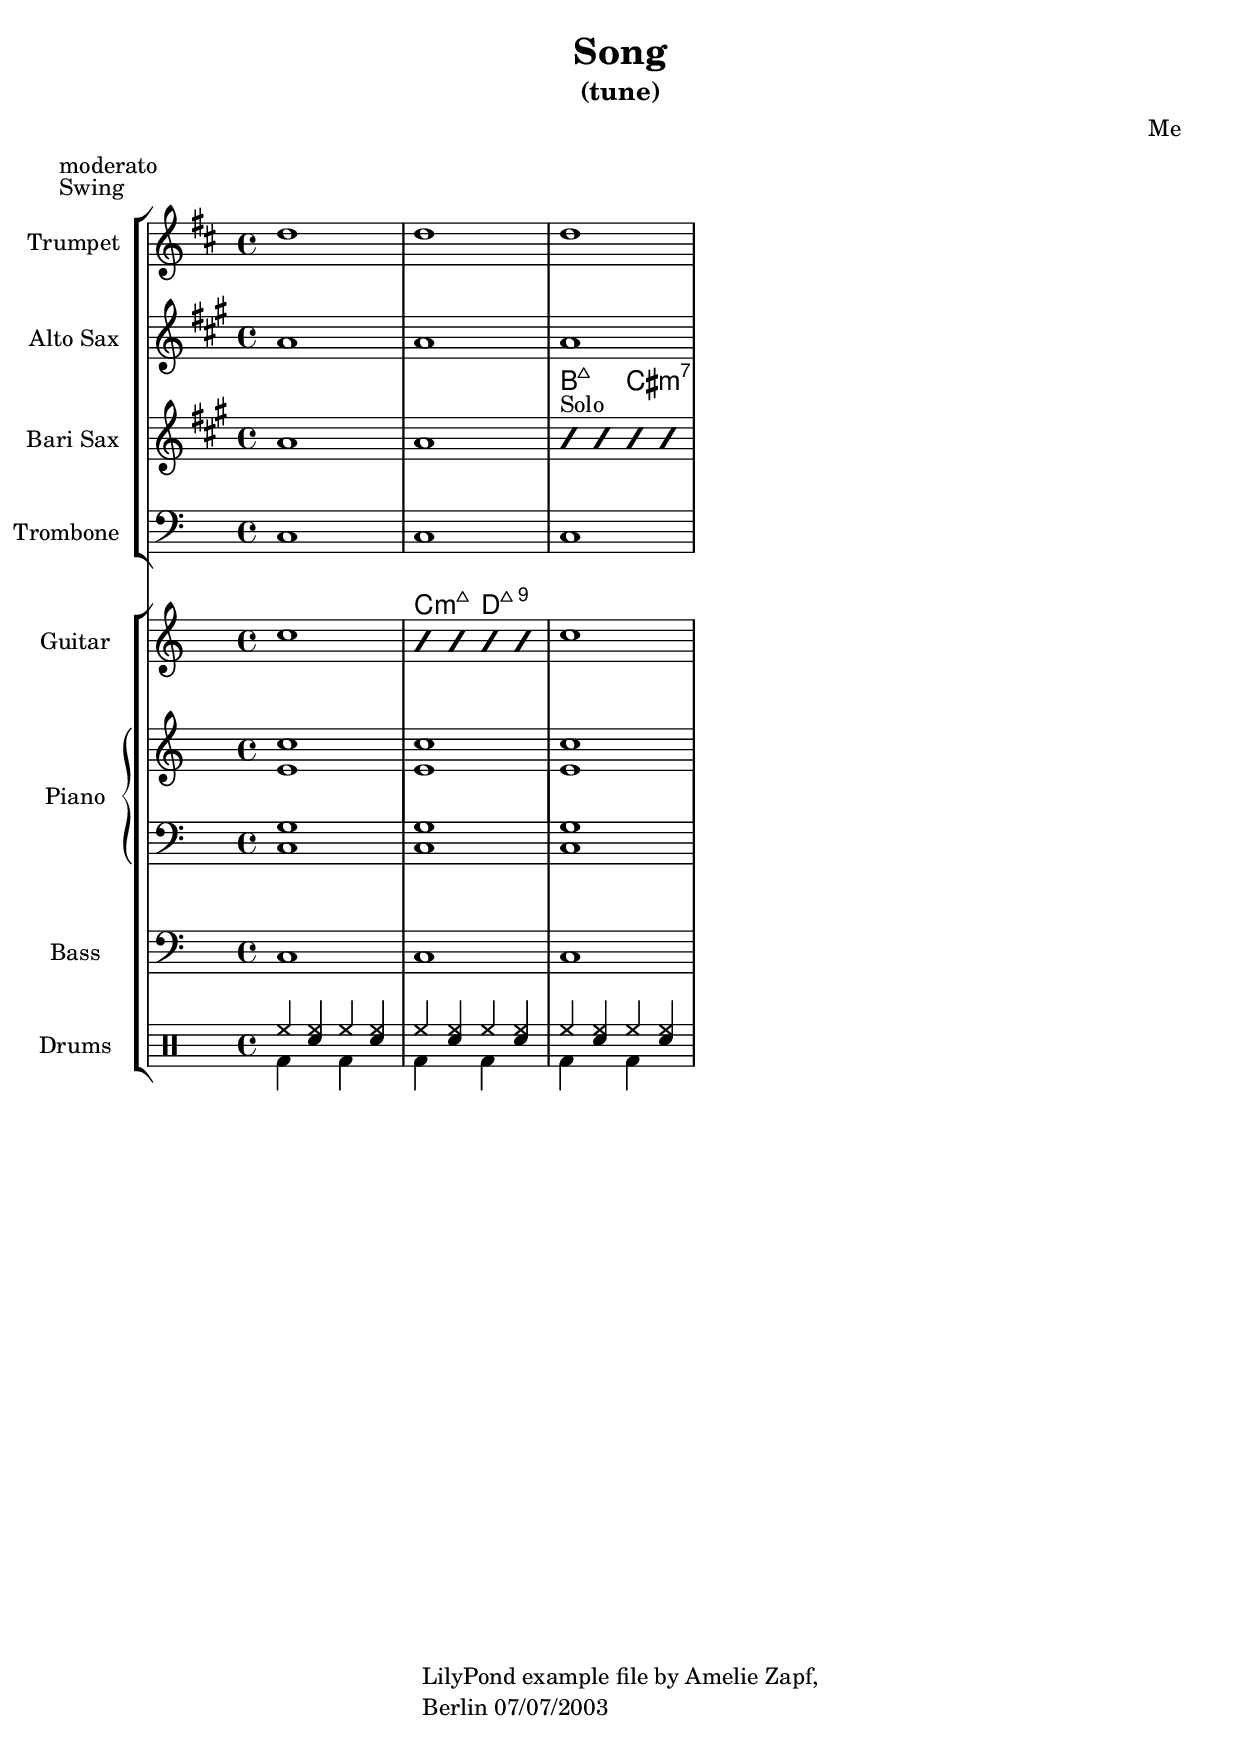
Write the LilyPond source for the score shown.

%% http://lsr.dsi.unimi.it/LSR/Item?id=365
%% see also http://lilypond.org/doc/v2.18/Documentation/snippets/templates#templates-jazz-combo-template

\header {
  title = "Song"
  subtitle = "(tune)"
  composer = "Me"
  meter = "moderato"
  piece = "Swing"
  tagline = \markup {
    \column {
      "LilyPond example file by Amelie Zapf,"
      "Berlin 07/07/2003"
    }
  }
}

%#(set-global-staff-size 16)
\include "english.ly"

%%%%%%%%%%%% Some macros %%%%%%%%%%%%%%%%%%%

sl = {
  \override NoteHead.style = #'slash
  \hide Stem
}
nsl = {
  \revert NoteHead.style
  \undo \hide Stem
}
crOn = \override NoteHead.style = #'cross
crOff = \revert NoteHead.style

%% insert chord name style stuff here.

jazzChords = { }

%%%%%%%%%%%% Keys'n'thangs %%%%%%%%%%%%%%%%%

global = { \time 4/4 }

Key = { \key c \major }

% ############ Horns ############

% ------ Trumpet ------
trpt = \transpose c d \relative c'' {
  \Key
  c1 | c | c |
}
trpHarmony = \transpose c' d {
  \jazzChords
}
trumpet = {
  \global
  \set Staff.instrumentName = #"Trumpet"
  \clef treble
  <<
    \trpt
  >>
}

% ------ Alto Saxophone ------
alto = \transpose c a \relative c' {
  \Key
  c1 | c | c |
}
altoHarmony = \transpose c' a {
  \jazzChords
}
altoSax = {
  \global
  \set Staff.instrumentName = #"Alto Sax"
  \clef treble
  <<
    \alto
  >>
}

% ------ Baritone Saxophone ------
bari = \transpose c a' \relative c {
  \Key
  c1
  c1
  \sl
  d4^"Solo" d d d
  \nsl
}
bariHarmony = \transpose c' a \chordmode {
  \jazzChords s1 s d2:maj e:m7
}
bariSax = {
  \global
  \set Staff.instrumentName = #"Bari Sax"
  \clef treble
  <<
    \bari
  >>
}

% ------ Trombone ------
tbone = \relative c {
  \Key
  c1 | c | c
}
tboneHarmony = \chordmode {
  \jazzChords
}
trombone = {
  \global
  \set Staff.instrumentName = #"Trombone"
  \clef bass
  <<
    \tbone
  >>
}

% ############ Rhythm Section #############

% ------ Guitar ------
gtr = \relative c'' {
  \Key
  c1
  \sl
  b4 b b b
  \nsl
  c1
}
gtrHarmony = \chordmode {
  \jazzChords
  s1 c2:min7+ d2:maj9
}
guitar = {
  \global
  \set Staff.instrumentName = #"Guitar"
  \clef treble
  <<
    \gtr
  >>
}

%% ------ Piano ------
rhUpper = \relative c'' {
  \voiceOne
  \Key
  c1 | c | c
}
rhLower = \relative c' {
  \voiceTwo
  \Key
  e1 | e | e
}

lhUpper = \relative c' {
  \voiceOne
  \Key
  g1 | g | g
}
lhLower = \relative c {
  \voiceTwo
  \Key
  c1 | c | c
}

PianoRH = {
  \clef treble
  \global
  \set Staff.midiInstrument = #"acoustic grand"
  <<
    \new Voice = "one" \rhUpper
    \new Voice = "two" \rhLower
  >>
}
PianoLH = {
  \clef bass
  \global
  \set Staff.midiInstrument = #"acoustic grand"
  <<
    \new Voice = "one" \lhUpper
    \new Voice = "two" \lhLower
  >>
}

piano = {
  <<
    \set PianoStaff.instrumentName = #"Piano"
    \new Staff = "upper" \PianoRH
    \new Staff = "lower" \PianoLH
  >>
}

% ------ Bass Guitar ------
Bass = \relative c {
  \Key
  c1 | c | c
}
bass = {
  \global
  \set Staff.instrumentName = #"Bass"
  \clef bass
  <<
    \Bass
  >>
}

% ------ Drums ------
up = \drummode {
  \voiceOne
  hh4 <hh sn> hh <hh sn>
  hh4 <hh sn> hh <hh sn>
  hh4 <hh sn> hh <hh sn>
}
down = \drummode {
  \voiceTwo
  bd4 s bd s
  bd4 s bd s
  bd4 s bd s
}

drumContents = {
  \global
  <<
    \set DrumStaff.instrumentName = #"Drums"
    \new DrumVoice \up
    \new DrumVoice \down
  >>
}

%%%%%%%%% It All Goes Together Here %%%%%%%%%%%%%%%%%%%%%%

\score {
  <<
    \new StaffGroup = "horns" <<
      \new Staff = "trumpet" \trumpet
      \new Staff = "altosax" \altoSax
      \new ChordNames = "barichords" \bariHarmony
      \new Staff = "barisax" \bariSax
      \new Staff = "trombone" \trombone
    >>

    \new StaffGroup = "rhythm" <<
      \new ChordNames = "chords" \gtrHarmony
      \new Staff = "guitar" \guitar
      \new PianoStaff = "piano" \piano
      \new Staff = "bass" \bass
      \new DrumStaff \drumContents
    >>
  >>
  \layout {
    \context { \Staff \RemoveEmptyStaves }
    \context {
      \Score
      \override BarNumber.padding = #3
      \override RehearsalMark.padding = #2
      skipBars = ##t
    }
  }
  \midi { }
}
